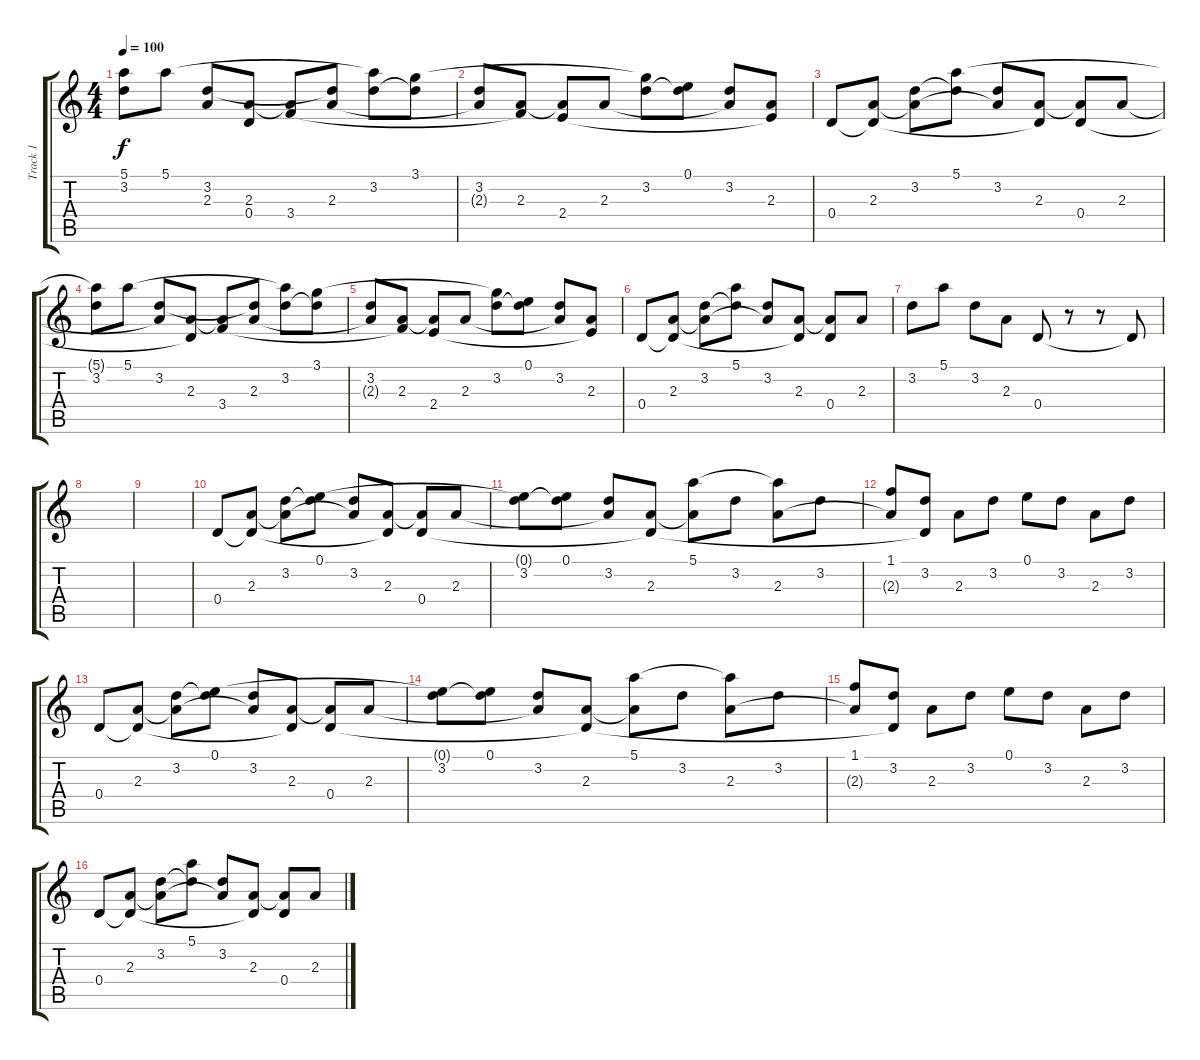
\track ("Track 1" "Track 1") {instrument electricguitarclean}
\staff {score tabs}
\tuning (E4 B3 G3 D3 A2 E2) {hide}
\ts (4 4)
\tempo 100
\clef g2
\ks c
(5.1{t} 3.2).8{dy f} 5.1.8 (3.2 2.3{t}).8 (2.3 0.4{t}).8 (2.3{t} 3.4).8 (3.2{t} 2.3).8 (5.1{t} 3.2).8 (3.1 3.2{t}).8 |
(3.2 2.3{t}).8 (2.3 3.4{t}).8 (2.3{t} 2.4).8 2.3.8 (3.1{t} 3.2).8 (0.1 3.2{t}).8 (3.2 2.3{t}).8 (2.3 2.4{t}).8 |
0.4.8 (2.3 0.4{t}).8 (3.2 2.3{t}).8 (5.1 3.2{t}).8 (3.2 2.3{t}).8 (2.3 0.4{t}).8 (2.3{t} 0.4).8 2.3.8 |
(5.1{t} 3.2).8 5.1.8 (3.2 2.3{t}).8 (2.3 0.4{t}).8 (2.3{t} 3.4).8 (3.2{t} 2.3).8 (5.1{t} 3.2).8 (3.1 3.2{t}).8 |
(3.2 2.3{t}).8 (2.3 3.4{t}).8 (2.3{t} 2.4).8 2.3.8 (3.1{t} 3.2).8 (0.1 3.2{t}).8 (3.2 2.3{t}).8 (2.3 2.4{t}).8 |
0.4.8 (2.3 0.4{t}).8 (3.2 2.3{t}).8 (5.1 3.2{t}).8 (3.2 2.3{t}).8 (2.3 0.4{t}).8 (2.3{t} 0.4).8 2.3.8 |
3.2.8 5.1.8 3.2.8 2.3.8 0.4.8 r.8 r.8 0.4{t}.8 |
|
|
0.4.8 (2.3 0.4{t}).8 (3.2 2.3{t}).8 (0.1 3.2{t}).8 (3.2 2.3{t}).8 (2.3 0.4{t}).8 (2.3{t} 0.4).8 2.3.8 |
(0.1{t} 3.2).8 (0.1 3.2{t}).8 (3.2 2.3{t}).8 (2.3 0.4{t}).8 (5.1 2.3{t}).8 3.2.8 (5.1{t} 2.3).8 3.2.8 |
(1.1 2.3{t}).8 (3.2 0.4{t}).8 2.3.8 3.2.8 0.1.8 3.2.8 2.3.8 3.2.8 |
0.4.8 (2.3 0.4{t}).8 (3.2 2.3{t}).8 (0.1 3.2{t}).8 (3.2 2.3{t}).8 (2.3 0.4{t}).8 (2.3{t} 0.4).8 2.3.8 |
(0.1{t} 3.2).8 (0.1 3.2{t}).8 (3.2 2.3{t}).8 (2.3 0.4{t}).8 (5.1 2.3{t}).8 3.2.8 (5.1{t} 2.3).8 3.2.8 |
(1.1 2.3{t}).8 (3.2 0.4{t}).8 2.3.8 3.2.8 0.1.8 3.2.8 2.3.8 3.2.8 |
0.4.8 (2.3 0.4{t}).8 (3.2 2.3{t}).8 (5.1 3.2{t}).8 (3.2 2.3{t}).8 (2.3 0.4{t}).8 (2.3{t} 0.4).8 2.3.8
